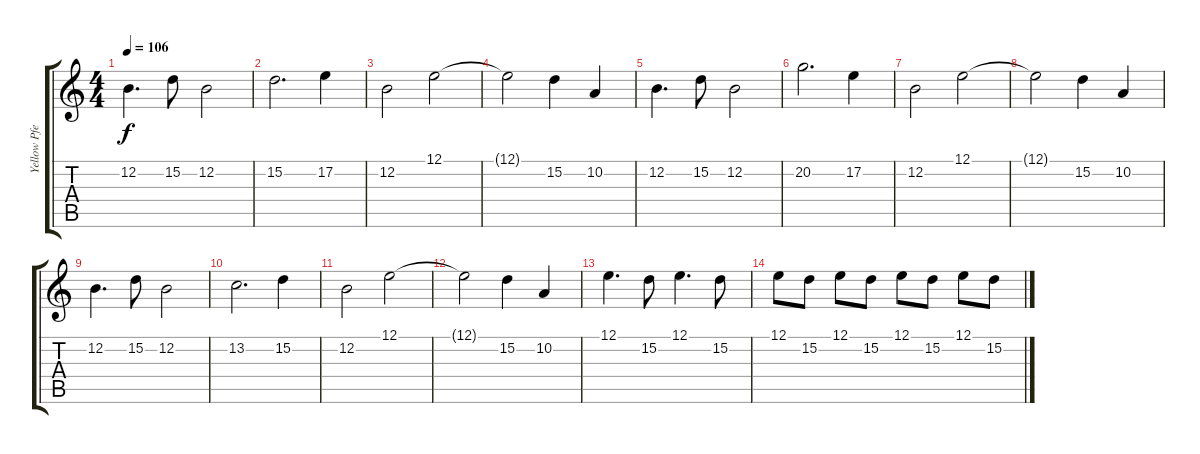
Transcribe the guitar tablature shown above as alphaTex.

\track ("Yellow Pfeiffer" "Yellow Pfe") {instrument bagpipe}
\staff {score tabs}
\tuning (E4 B3 G3 D3 A2 E2) {hide}
\ts (4 4)
\tempo 106
\clef g2
\ks c
12.2.4{d dy f} 15.2.8 12.2.2 |
15.2.2{d} 17.2.4 |
12.2.2 12.1.2 |
12.1{t}.2 15.2.4 10.2.4 |
12.2.4{d} 15.2.8 12.2.2 |
20.2.2{d} 17.2.4 |
12.2.2 12.1.2 |
12.1{t}.2 15.2.4 10.2.4 |
12.2.4{d} 15.2.8 12.2.2 |
13.2.2{d} 15.2.4 |
12.2.2 12.1.2 |
12.1{t}.2 15.2.4 10.2.4 |
12.1.4{d} 15.2.8 12.1.4{d} 15.2.8 |
12.1.8 15.2.8 12.1.8 15.2.8 12.1.8 15.2.8 12.1.8 15.2.8
